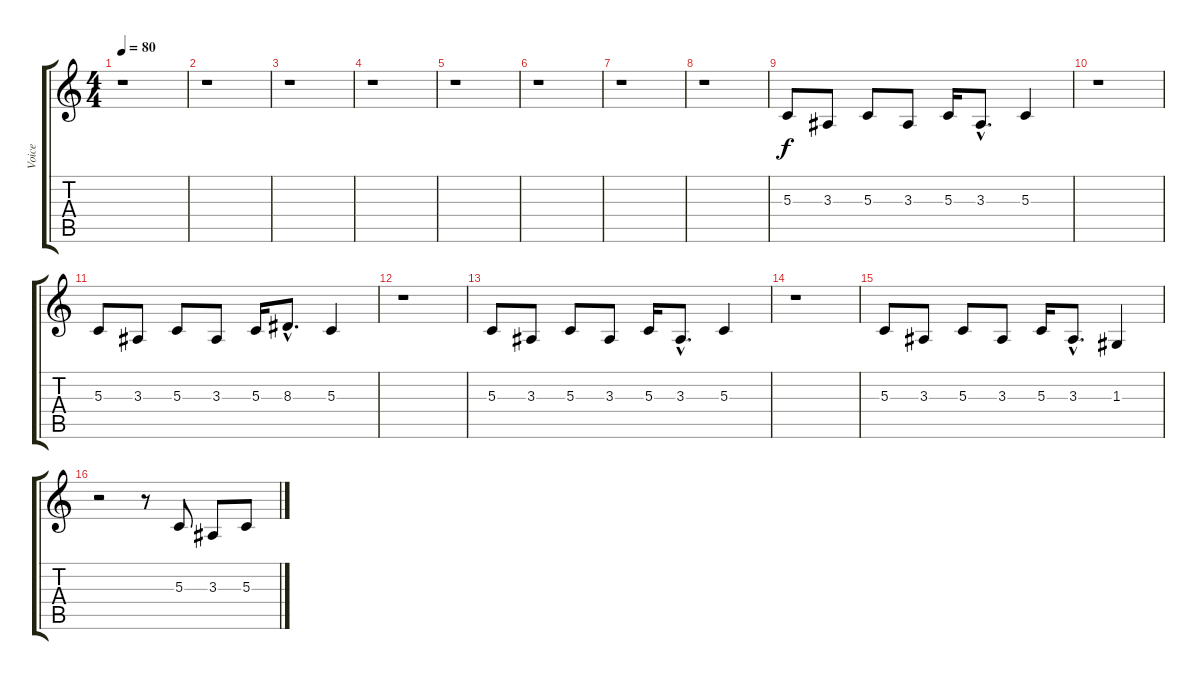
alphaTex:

\track ("Voice" "Voice") {instrument clarinet}
\staff {score tabs}
\tuning (E4 B3 G3 D3 A2 E2) {hide}
\ts (4 4)
\tempo 80
\clef g2
\ks c
r.1{dy f instrument clarinet} |
r.1 |
r.1 |
r.1 |
r.1 |
r.1 |
r.1 |
r.1 |
5.3.8 3.3.8 5.3.8 3.3.8 5.3.16 3.3{hac}.8{d} 5.3.4 |
r.1 |
5.3.8 3.3.8 5.3.8 3.3.8 5.3.16 8.3{hac}.8{d} 5.3.4 |
r.1 |
5.3.8 3.3.8 5.3.8 3.3.8 5.3.16 3.3{hac}.8{d} 5.3.4 |
r.1 |
5.3.8 3.3.8 5.3.8 3.3.8 5.3.16 3.3{hac}.8{d} 1.3.4 |
r.2 r.8 5.3.8 3.3.8 5.3.8
